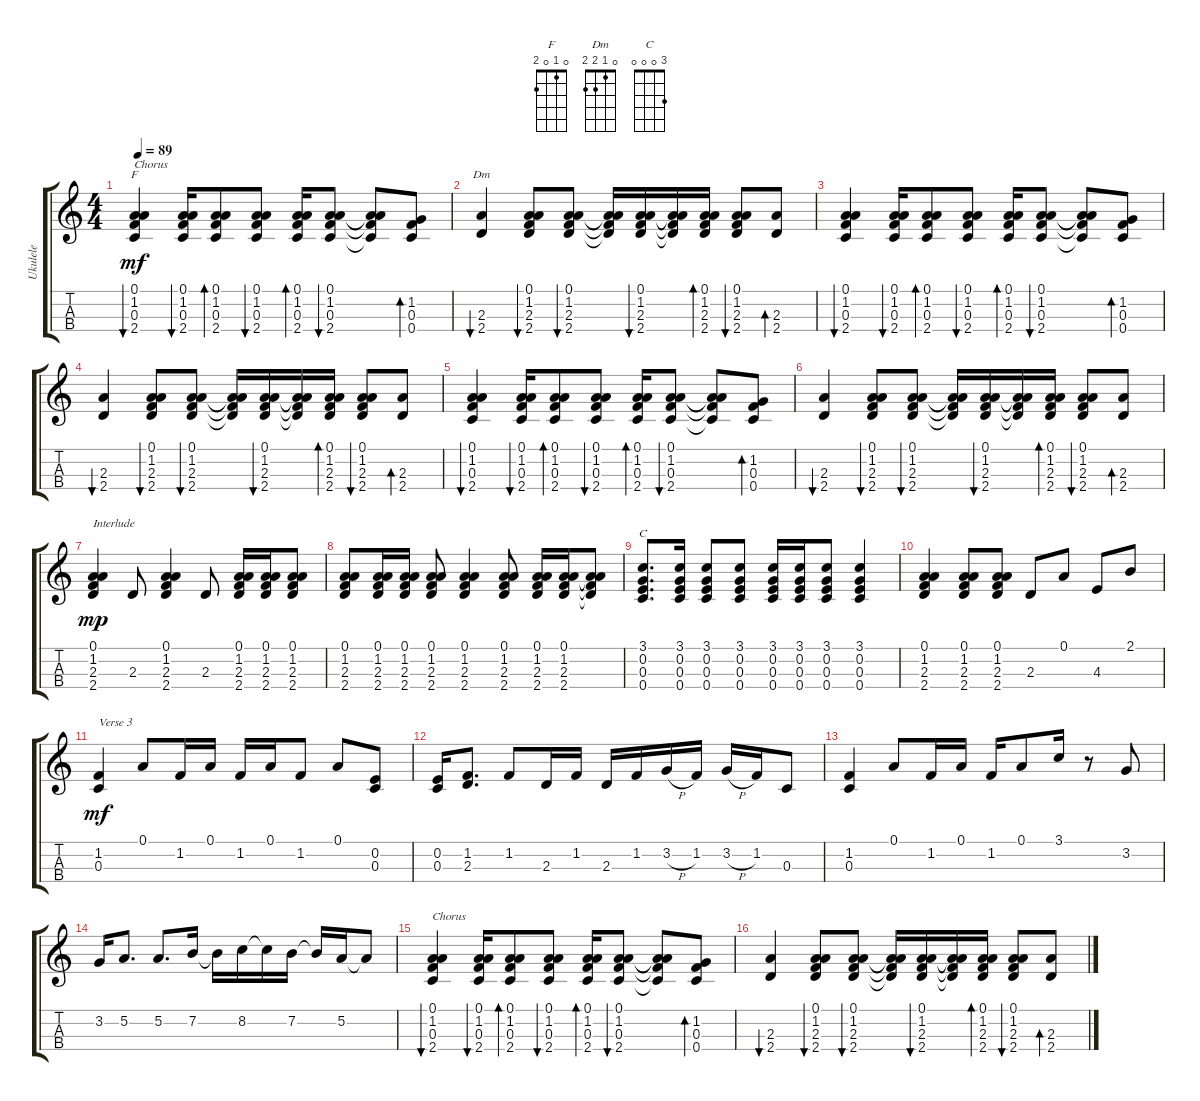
\track ("Ukulele" "Ukulele") {instrument shamisen}
\staff {score tabs}
\tuning (A4 E4 C4 G4) {hide}
\chord ("F" 0 1 0 2)
\chord ("Dm" 0 1 2 2)
\chord ("C" 3 0 0 0)
\ts (4 4)
\tempo 89
\clef g2
\ks c
(0.1 1.2 0.3 2.4).4{bu 30 ch "F" txt "Chorus" dy mf} (0.1 1.2 0.3 2.4).16{bu 30} (0.1 1.2 0.3 2.4).8{bd 30} (0.1 1.2 0.3 2.4).8{bu 30} (0.1 1.2 0.3 2.4).16{bd 30} (0.1 1.2 0.3 2.4).8{bu 30} (0.1{t} 1.2{t} 0.3{t} 2.4{t}).8 (1.2 0.3 0.4).8{bd 30} |
(2.3 2.4).4{bu 30 ch "Dm"} (0.1 1.2 2.3 2.4).8{bu 30} (0.1 1.2 2.3 2.4).8{bu 30} (0.1{t} 1.2{t} 2.3{t} 2.4{t}).16 (0.1 1.2 2.3 2.4).16{bu 30} (0.1{t} 1.2{t} 2.3{t} 2.4{t}).16 (0.1 1.2 2.3 2.4).16{bd 30} (0.1 1.2 2.3 2.4).8{bu 30} (2.3 2.4).8{bd 30} |
(0.1 1.2 0.3 2.4).4{bu 30} (0.1 1.2 0.3 2.4).16{bu 30} (0.1 1.2 0.3 2.4).8{bd 30} (0.1 1.2 0.3 2.4).8{bu 30} (0.1 1.2 0.3 2.4).16{bd 30} (0.1 1.2 0.3 2.4).8{bu 30} (0.1{t} 1.2{t} 0.3{t} 2.4{t}).8 (1.2 0.3 0.4).8{bd 30} |
(2.3 2.4).4{bu 30} (0.1 1.2 2.3 2.4).8{bu 30} (0.1 1.2 2.3 2.4).8{bu 30} (0.1{t} 1.2{t} 2.3{t} 2.4{t}).16 (0.1 1.2 2.3 2.4).16{bu 30} (0.1{t} 1.2{t} 2.3{t} 2.4{t}).16 (0.1 1.2 2.3 2.4).16{bd 30} (0.1 1.2 2.3 2.4).8{bu 30} (2.3 2.4).8{bd 30} |
(0.1 1.2 0.3 2.4).4{bu 30} (0.1 1.2 0.3 2.4).16{bu 30} (0.1 1.2 0.3 2.4).8{bd 30} (0.1 1.2 0.3 2.4).8{bu 30} (0.1 1.2 0.3 2.4).16{bd 30} (0.1 1.2 0.3 2.4).8{bu 30} (0.1{t} 1.2{t} 0.3{t} 2.4{t}).8 (1.2 0.3 0.4).8{bd 30} |
(2.3 2.4).4{bu 30} (0.1 1.2 2.3 2.4).8{bu 30} (0.1 1.2 2.3 2.4).8{bu 30} (0.1{t} 1.2{t} 2.3{t} 2.4{t}).16 (0.1 1.2 2.3 2.4).16{bu 30} (0.1{t} 1.2{t} 2.3{t} 2.4{t}).16 (0.1 1.2 2.3 2.4).16{bd 30} (0.1 1.2 2.3 2.4).8{bu 30} (2.3 2.4).8{bd 30} |
(0.1 1.2 2.3 2.4).4{txt "Interlude" dy mp} 2.3.8 (0.1 1.2 2.3 2.4).4 2.3.8 (0.1 1.2 2.3 2.4).16 (0.1 1.2 2.3 2.4).16 (0.1 1.2 2.3 2.4).8 |
(0.1 1.2 2.3 2.4).8 (0.1 1.2 2.3 2.4).16 (0.1 1.2 2.3 2.4).16 (0.1 1.2 2.3 2.4).8 (0.1 1.2 2.3 2.4).4 (0.1 1.2 2.3 2.4).8 (0.1 1.2 2.3 2.4).16 (0.1 1.2 2.3 2.4).16 (0.1{t} 1.2{t} 2.3{t} 2.4{t}).8 |
(3.1 0.2 0.3 0.4).8{d ch "C"} (3.1 0.2 0.3 0.4).16 (3.1 0.2 0.3 0.4).8 (3.1 0.2 0.3 0.4).8 (3.1 0.2 0.3 0.4).16 (3.1 0.2 0.3 0.4).16 (3.1 0.2 0.3 0.4).8 (3.1 0.2 0.3 0.4).4 |
(0.1 1.2 2.3 2.4).4 (0.1 1.2 2.3 2.4).8 (0.1 1.2 2.3 2.4).8 2.3.8 0.1.8 4.3.8 2.1.8 |
(1.2 0.3).4{txt "Verse 3" dy mf} 0.1.8 1.2.16 0.1.16 1.2.16 0.1.16 1.2.8 0.1.8 (0.2 0.3).8 |
(0.2 0.3).16 (1.2 2.3).8{d} 1.2.8 2.3.16 1.2.16 2.3.16 1.2.16 3.2{h}.16 1.2.16 3.2{h}.16 1.2.16 0.3.8 |
(1.2 0.3).4 0.1.8 1.2.16 0.1.16 1.2.16 0.1.8 3.1.16 r.8 3.2.8 |
3.2.16 5.2.8{d} 5.2.8{d} 7.2.16 7.2{t}.16 8.2.16 8.2{t}.16 7.2.16 7.2{t}.16 5.2.16 5.2{t}.8 |
(0.1 1.2 0.3 2.4).4{bu 30 txt "Chorus"} (0.1 1.2 0.3 2.4).16{bu 30} (0.1 1.2 0.3 2.4).8{bd 30} (0.1 1.2 0.3 2.4).8{bu 30} (0.1 1.2 0.3 2.4).16{bd 30} (0.1 1.2 0.3 2.4).8{bu 30} (0.1{t} 1.2{t} 0.3{t} 2.4{t}).8 (1.2 0.3 0.4).8{bd 30} |
(2.3 2.4).4{bu 30} (0.1 1.2 2.3 2.4).8{bu 30} (0.1 1.2 2.3 2.4).8{bu 30} (0.1{t} 1.2{t} 2.3{t} 2.4{t}).16 (0.1 1.2 2.3 2.4).16{bu 30} (0.1{t} 1.2{t} 2.3{t} 2.4{t}).16 (0.1 1.2 2.3 2.4).16{bd 30} (0.1 1.2 2.3 2.4).8{bu 30} (2.3 2.4).8{bd 30}
